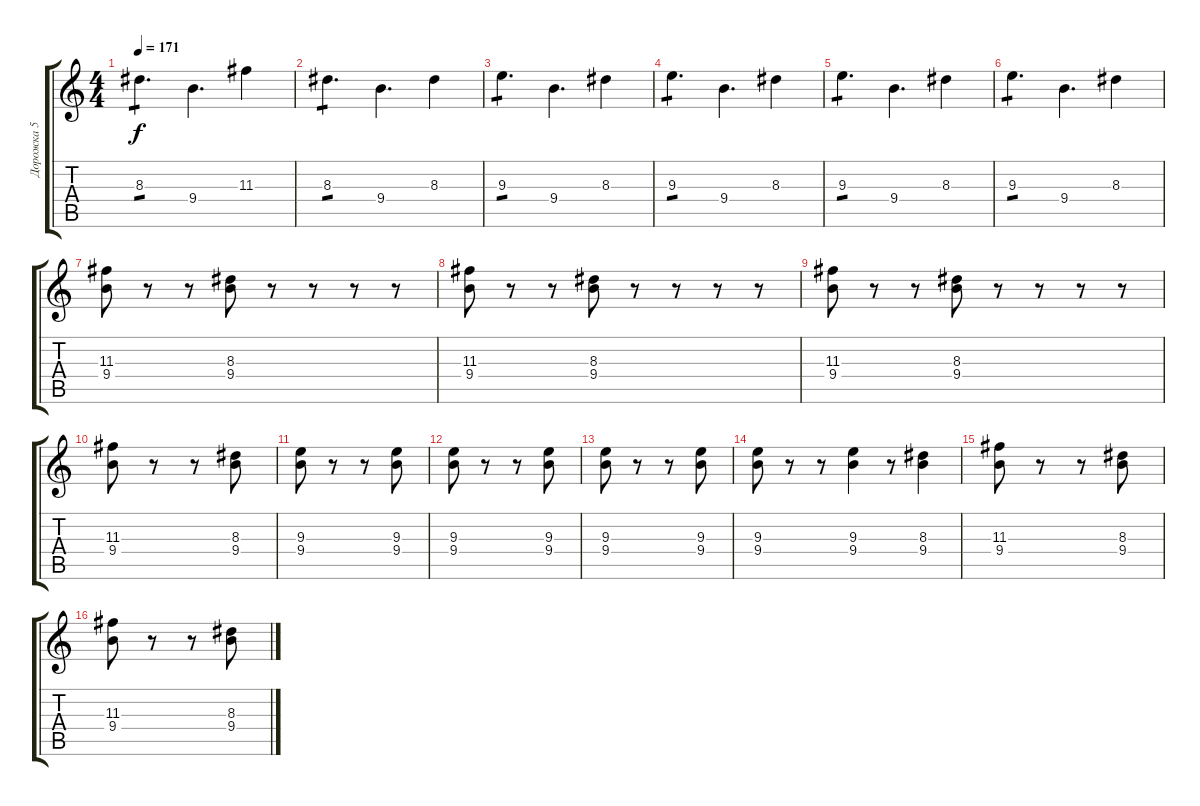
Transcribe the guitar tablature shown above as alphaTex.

\track ("Дорожка 5" "Дорожка 5") {instrument overdrivenguitar}
\staff {score tabs}
\tuning (E4 B3 G3 D3 A2 E2) {hide}
\ts (4 4)
\tempo 171
\clef g2
\ks c
8.3.4{d tp 1 dy f} 9.4.4{d} 11.3.4 |
8.3.4{d tp 1} 9.4.4{d} 8.3.4 |
9.3.4{d tp 1} 9.4.4{d} 8.3.4 |
9.3.4{d tp 1} 9.4.4{d} 8.3.4 |
9.3.4{d tp 1} 9.4.4{d} 8.3.4 |
9.3.4{d tp 1} 9.4.4{d} 8.3.4 |
(11.3 9.4).8 r.8 r.8 (8.3 9.4).8 r.8 r.8 r.8 r.8 |
(11.3 9.4).8 r.8 r.8 (8.3 9.4).8 r.8 r.8 r.8 r.8 |
(11.3 9.4).8 r.8 r.8 (8.3 9.4).8 r.8 r.8 r.8 r.8 |
(11.3 9.4).8 r.8 r.8 (8.3 9.4).8 |
(9.3 9.4).8 r.8 r.8 (9.3 9.4).8 |
(9.3 9.4).8 r.8 r.8 (9.3 9.4).8 |
(9.3 9.4).8 r.8 r.8 (9.3 9.4).8 |
(9.3 9.4).8 r.8 r.8 (9.3 9.4).4 r.8 (8.3 9.4).4 |
(11.3 9.4).8 r.8 r.8 (8.3 9.4).8 |
(11.3 9.4).8 r.8 r.8 (8.3 9.4).8
